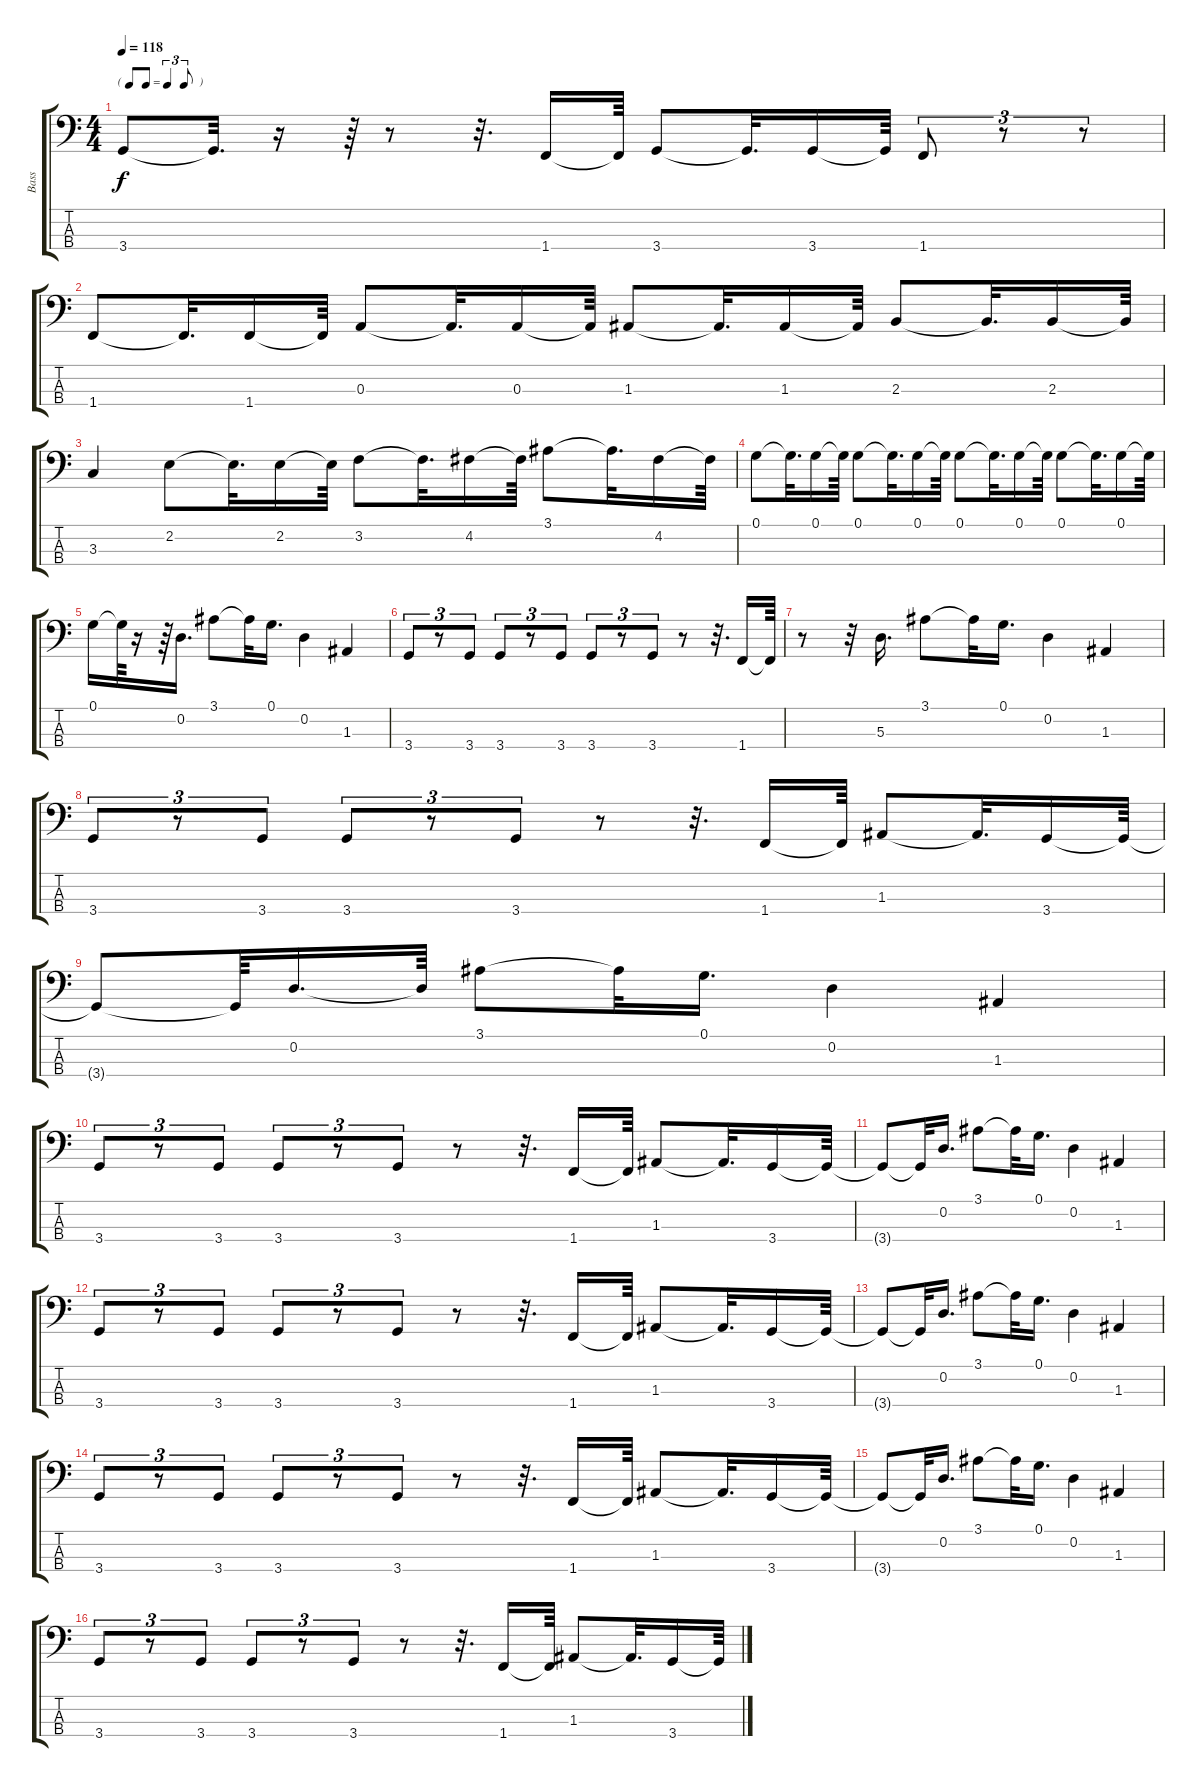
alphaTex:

\track ("Bass" "Bass") {instrument electricbassfinger}
\staff {score tabs}
\tuning (G2 D2 A1 E1) {hide}
\ts (4 4)
\tf triplet8th
\tempo 118
\clef f4
\ks c
3.4{t}.8{dy f} 3.4{t}.32{d} r.16 r.64 r.8 r.32{d} 1.4.16 1.4{t}.64 3.4.8 3.4{t}.32{d} 3.4.16 3.4{t}.64 1.4.8{tu (3 2)} r.8{tu (3 2)} r.8{tu (3 2)} |
1.4.8 1.4{t}.32{d} 1.4.16 1.4{t}.64 0.3.8 0.3{t}.32{d} 0.3.16 0.3{t}.64 1.3.8 1.3{t}.32{d} 1.3.16 1.3{t}.64 2.3.8 2.3{t}.32{d} 2.3.16 2.3{t}.64 |
3.3.4 2.2.8 2.2{t}.32{d} 2.2.16 2.2{t}.64 3.2.8 3.2{t}.32{d} 4.2.16 4.2{t}.64 3.1.8 3.1{t}.32{d} 4.2.16 4.2{t}.64 |
0.1.8 0.1{t}.32{d} 0.1.16 0.1{t}.64 0.1.8 0.1{t}.32{d} 0.1.16 0.1{t}.64 0.1.8 0.1{t}.32{d} 0.1.16 0.1{t}.64 0.1.8 0.1{t}.32{d} 0.1.16 0.1{t}.64 |
0.1.16 0.1{t}.64 r.16 r.64 0.2.16{d} 3.1.8 3.1{t}.32 0.1.16{d} 0.2.4 1.3.4 |
3.4.8{tu (3 2)} r.8{tu (3 2)} 3.4.8{tu (3 2)} 3.4.8{tu (3 2)} r.8{tu (3 2)} 3.4.8{tu (3 2)} 3.4.8{tu (3 2)} r.8{tu (3 2)} 3.4.8{tu (3 2)} r.8 r.32{d} 1.4.16 1.4{t}.64 |
r.8 r.32 5.3.16{d} 3.1.8 3.1{t}.32 0.1.16{d} 0.2.4 1.3.4 |
3.4.8{tu (3 2)} r.8{tu (3 2)} 3.4.8{tu (3 2)} 3.4.8{tu (3 2)} r.8{tu (3 2)} 3.4.8{tu (3 2)} r.8 r.32{d} 1.4.16 1.4{t}.64 1.3.8 1.3{t}.32{d} 3.4.16 3.4{t}.64 |
3.4{t}.8 3.4{t}.64 0.2.16{d} 0.2{t}.64 3.1.8 3.1{t}.32 0.1.16{d} 0.2.4 1.3.4 |
3.4.8{tu (3 2)} r.8{tu (3 2)} 3.4.8{tu (3 2)} 3.4.8{tu (3 2)} r.8{tu (3 2)} 3.4.8{tu (3 2)} r.8 r.32{d} 1.4.16 1.4{t}.64 1.3.8 1.3{t}.32{d} 3.4.16 3.4{t}.64 |
3.4{t}.8 3.4{t}.32 0.2.16{d} 3.1.8 3.1{t}.32 0.1.16{d} 0.2.4 1.3.4 |
3.4.8{tu (3 2)} r.8{tu (3 2)} 3.4.8{tu (3 2)} 3.4.8{tu (3 2)} r.8{tu (3 2)} 3.4.8{tu (3 2)} r.8 r.32{d} 1.4.16 1.4{t}.64 1.3.8 1.3{t}.32{d} 3.4.16 3.4{t}.64 |
3.4{t}.8 3.4{t}.32 0.2.16{d} 3.1.8 3.1{t}.32 0.1.16{d} 0.2.4 1.3.4 |
3.4.8{tu (3 2)} r.8{tu (3 2)} 3.4.8{tu (3 2)} 3.4.8{tu (3 2)} r.8{tu (3 2)} 3.4.8{tu (3 2)} r.8 r.32{d} 1.4.16 1.4{t}.64 1.3.8 1.3{t}.32{d} 3.4.16 3.4{t}.64 |
3.4{t}.8 3.4{t}.32 0.2.16{d} 3.1.8 3.1{t}.32 0.1.16{d} 0.2.4 1.3.4 |
3.4.8{tu (3 2)} r.8{tu (3 2)} 3.4.8{tu (3 2)} 3.4.8{tu (3 2)} r.8{tu (3 2)} 3.4.8{tu (3 2)} r.8 r.32{d} 1.4.16 1.4{t}.64 1.3.8 1.3{t}.32{d} 3.4.16 3.4{t}.64
